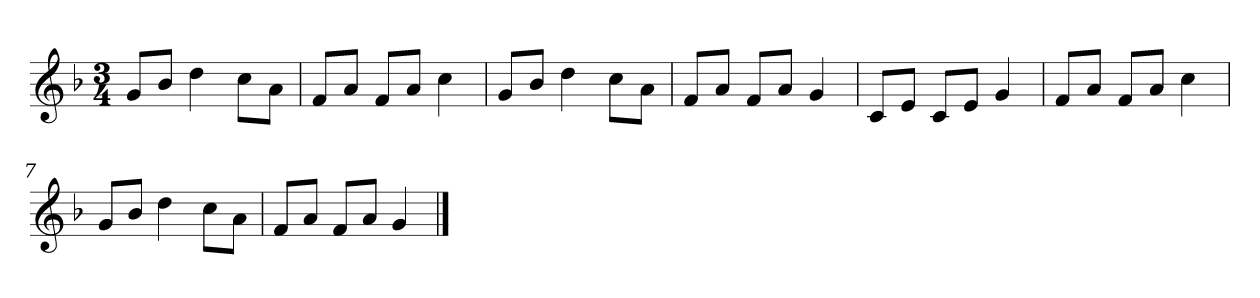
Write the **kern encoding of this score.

**kern
*part1
*staff1
*clefG2
*k[b-]
*F:
*M3/4
=
8g/L
8b-/J
4dd
8cc\L
8a\J
=2
8f/L
8a/J
8f/L
8a/J
4cc
=3
8g/L
8b-/J
4dd
8cc\L
8a\J
=4
8f/L
8a/J
8f/L
8a/J
4g
=5y
8c/L
8e/J
8c/L
8e/J
4g
=6
8f/L
8a/J
8f/L
8a/J
4cc
=7
8g/L
8b-/J
4dd
8cc\L
8a\J
=8
8f/L
8a/J
8f/L
8a/J
4g
==
*-
